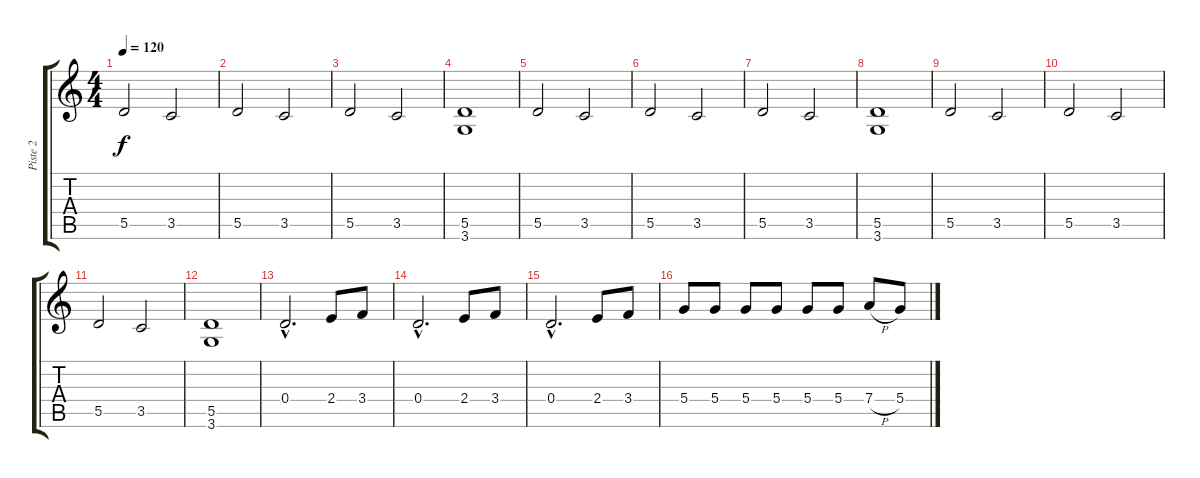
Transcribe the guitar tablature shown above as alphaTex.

\track ("Piste 2" "Piste 2") {instrument distortionguitar}
\staff {score tabs}
\tuning (E4 B3 G3 D3 A2 E2) {hide}
\ts (4 4)
\tempo 120
\clef g2
\ks c
5.5.2{dy f} 3.5.2 |
5.5.2 3.5.2 |
5.5.2 3.5.2 |
(5.5 3.6).1 |
5.5.2 3.5.2 |
5.5.2 3.5.2 |
5.5.2 3.5.2 |
(5.5 3.6).1 |
5.5.2 3.5.2 |
5.5.2 3.5.2 |
5.5.2 3.5.2 |
(5.5 3.6).1 |
0.4{hac}.2{d} 2.4.8 3.4.8 |
0.4{hac}.2{d} 2.4.8 3.4.8 |
0.4{hac}.2{d} 2.4.8 3.4.8 |
5.4.8 5.4.8 5.4.8 5.4.8 5.4.8 5.4.8 7.4{h}.8 5.4.8
